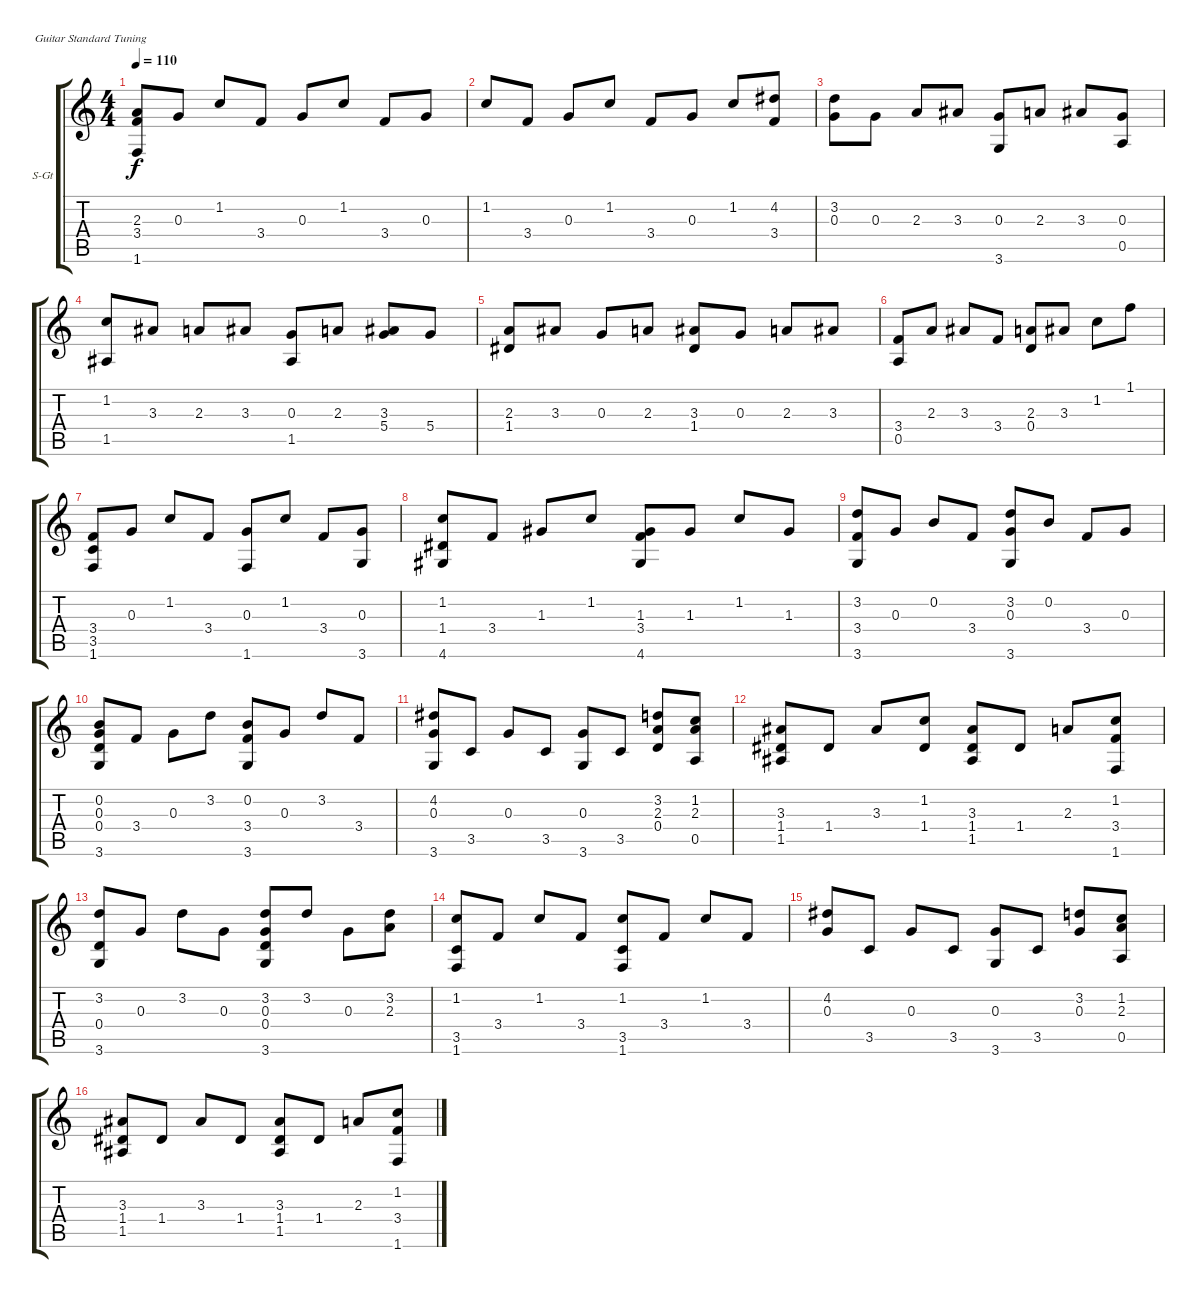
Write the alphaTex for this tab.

\defaultSystemsLayout 4
\bracketExtendMode groupsimilarinstruments
\firstSystemTrackNameOrientation horizontal
\otherSystemsTrackNameOrientation horizontal
\track ("Steel Guitar" "S-Gt") {instrument acousticguitarsteel}
\staff {score tabs}
\tuning (E4 B3 G3 D3 A2 E2)
\ts (4 4)
\tempo 110
\clef g2
\ks c
(3.4 1.6 2.3).8{dy f} 0.3.8 1.2.8 3.4.8 0.3.8 1.2.8 3.4.8 0.3.8 |
1.2.8 3.4.8 0.3.8 1.2.8 3.4.8 0.3.8 1.2.8 (3.4 4.2).8 |
(3.2 0.3).8 0.3.8 2.3.8 3.3.8 (0.3 3.6).8 2.3.8 3.3.8 (0.3 0.5).8 |
(1.2 1.5).8 3.3.8 2.3.8 3.3.8 (0.3 1.5).8 2.3.8 (3.3 5.4).8 5.4.8 |
(2.3 1.4).8 3.3.8 0.3.8 2.3.8 (3.3 1.4).8 0.3.8 2.3.8 3.3.8 |
(3.4 0.5).8 2.3.8 3.3.8 3.4.8 (2.3 0.4).8 3.3.8 1.2.8 1.1.8 |
(3.4 3.5 1.6).8 0.3.8 1.2.8 3.4.8 (0.3 1.6).8 1.2.8 3.4.8 (0.3 3.6).8 |
(1.2 1.4 4.6).8 3.4.8 1.3.8 1.2.8 (3.4 4.6 1.3).8 1.3.8 1.2.8 1.3.8 |
(3.2 3.4 3.6).8 0.3.8 0.2.8 3.4.8 (0.3 3.6 3.2).8 0.2.8 3.4.8 0.3.8 |
(0.2 0.3 3.6 0.4).8 3.4.8 0.3.8 3.2.8 (3.4 0.2 3.6).8 0.3.8 3.2.8 3.4.8 |
(0.3 4.2 3.6).8 3.5.8 0.3.8 3.5.8 (0.3 3.6).8 3.5.8 (0.4 2.3 3.2).8 (2.3 1.2 0.5).8 |
(3.3 1.4 1.5).8 1.4.8 3.3.8 (1.2 1.4).8 (3.3 1.4 1.5).8 1.4.8 2.3.8 (1.2 3.4 1.6).8 |
(3.2 3.6 0.4).8 0.3.8 3.2.8 0.3.8 (3.2 0.3 3.6 0.4).8 3.2.8 0.3.8 (3.2 2.3).8 |
(1.2 3.5 1.6).8 3.4.8 1.2.8 3.4.8 (1.2 3.5 1.6).8 3.4.8 1.2.8 3.4.8 |
(0.3 4.2).8 3.5.8 0.3.8 3.5.8 (0.3 3.6).8 3.5.8 (0.3 3.2).8 (2.3 1.2 0.5).8 |
(3.3 1.4 1.5).8 1.4.8 3.3.8 1.4.8 (3.3 1.4 1.5).8 1.4.8 2.3.8 (1.2 3.4 1.6).8
